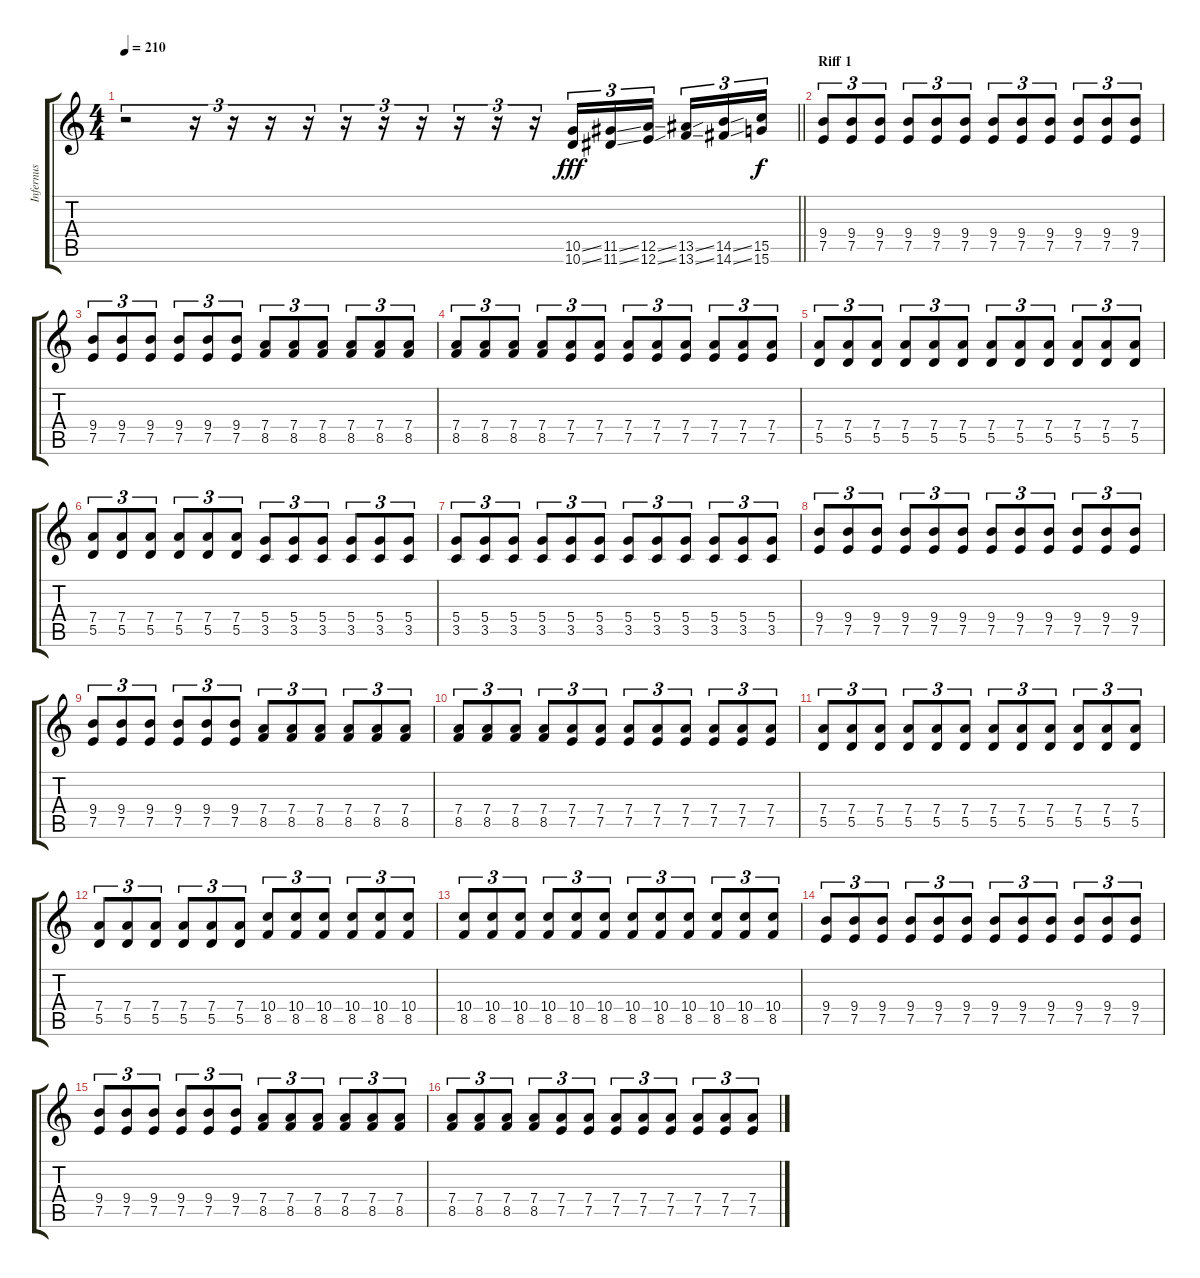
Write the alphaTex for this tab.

\track ("Infernus" "Infernus") {instrument overdrivenguitar}
\staff {score tabs}
\tuning (E4 B3 G3 D3 A2 E2) {hide}
\ts (4 4)
\tempo 210
\clef g2
\barLineRight lightlight
\ks c
r.2{tu (3 2) dy fff instrument overdrivenguitar} r.16{tu (3 2)} r.16{tu (3 2)} r.16{tu (3 2)} r.16{tu (3 2)} r.16{tu (3 2)} r.16{tu (3 2)} r.16{tu (3 2)} r.16{tu (3 2)} r.16{tu (3 2)} r.16{tu (3 2)} (10.5{ss} 10.6{ss}).16{tu (3 2) instrument guitarfretnoise} (11.5{ss} 11.6{ss}).16{tu (3 2)} (12.5{ss} 12.6{ss}).16{tu (3 2)} (13.5{ss} 13.6{ss}).16{tu (3 2)} (14.5{ss} 14.6{ss}).16{tu (3 2)} (15.5 15.6).16{tu (3 2) dy f} |
\section ("" "Riff 1")
(9.4 7.5).8{tu (3 2) instrument distortionguitar} (9.4 7.5).8{tu (3 2)} (9.4 7.5).8{tu (3 2)} (9.4 7.5).8{tu (3 2)} (9.4 7.5).8{tu (3 2)} (9.4 7.5).8{tu (3 2)} (9.4 7.5).8{tu (3 2)} (9.4 7.5).8{tu (3 2)} (9.4 7.5).8{tu (3 2)} (9.4 7.5).8{tu (3 2)} (9.4 7.5).8{tu (3 2)} (9.4 7.5).8{tu (3 2)} |
(9.4 7.5).8{tu (3 2)} (9.4 7.5).8{tu (3 2)} (9.4 7.5).8{tu (3 2)} (9.4 7.5).8{tu (3 2)} (9.4 7.5).8{tu (3 2)} (9.4 7.5).8{tu (3 2)} (7.4 8.5).8{tu (3 2)} (7.4 8.5).8{tu (3 2)} (7.4 8.5).8{tu (3 2)} (7.4 8.5).8{tu (3 2)} (7.4 8.5).8{tu (3 2)} (7.4 8.5).8{tu (3 2)} |
(7.4 8.5).8{tu (3 2)} (7.4 8.5).8{tu (3 2)} (7.4 8.5).8{tu (3 2)} (7.4 8.5).8{tu (3 2)} (7.4 7.5).8{tu (3 2)} (7.4 7.5).8{tu (3 2)} (7.4 7.5).8{tu (3 2)} (7.4 7.5).8{tu (3 2)} (7.4 7.5).8{tu (3 2)} (7.4 7.5).8{tu (3 2)} (7.4 7.5).8{tu (3 2)} (7.4 7.5).8{tu (3 2)} |
(7.4 5.5).8{tu (3 2)} (7.4 5.5).8{tu (3 2)} (7.4 5.5).8{tu (3 2)} (7.4 5.5).8{tu (3 2)} (7.4 5.5).8{tu (3 2)} (7.4 5.5).8{tu (3 2)} (7.4 5.5).8{tu (3 2)} (7.4 5.5).8{tu (3 2)} (7.4 5.5).8{tu (3 2)} (7.4 5.5).8{tu (3 2)} (7.4 5.5).8{tu (3 2)} (7.4 5.5).8{tu (3 2)} |
(7.4 5.5).8{tu (3 2)} (7.4 5.5).8{tu (3 2)} (7.4 5.5).8{tu (3 2)} (7.4 5.5).8{tu (3 2)} (7.4 5.5).8{tu (3 2)} (7.4 5.5).8{tu (3 2)} (5.4 3.5).8{tu (3 2)} (5.4 3.5).8{tu (3 2)} (5.4 3.5).8{tu (3 2)} (5.4 3.5).8{tu (3 2)} (5.4 3.5).8{tu (3 2)} (5.4 3.5).8{tu (3 2)} |
(5.4 3.5).8{tu (3 2)} (5.4 3.5).8{tu (3 2)} (5.4 3.5).8{tu (3 2)} (5.4 3.5).8{tu (3 2)} (5.4 3.5).8{tu (3 2)} (5.4 3.5).8{tu (3 2)} (5.4 3.5).8{tu (3 2)} (5.4 3.5).8{tu (3 2)} (5.4 3.5).8{tu (3 2)} (5.4 3.5).8{tu (3 2)} (5.4 3.5).8{tu (3 2)} (5.4 3.5).8{tu (3 2)} |
(9.4 7.5).8{tu (3 2)} (9.4 7.5).8{tu (3 2)} (9.4 7.5).8{tu (3 2)} (9.4 7.5).8{tu (3 2)} (9.4 7.5).8{tu (3 2)} (9.4 7.5).8{tu (3 2)} (9.4 7.5).8{tu (3 2)} (9.4 7.5).8{tu (3 2)} (9.4 7.5).8{tu (3 2)} (9.4 7.5).8{tu (3 2)} (9.4 7.5).8{tu (3 2)} (9.4 7.5).8{tu (3 2)} |
(9.4 7.5).8{tu (3 2)} (9.4 7.5).8{tu (3 2)} (9.4 7.5).8{tu (3 2)} (9.4 7.5).8{tu (3 2)} (9.4 7.5).8{tu (3 2)} (9.4 7.5).8{tu (3 2)} (7.4 8.5).8{tu (3 2)} (7.4 8.5).8{tu (3 2)} (7.4 8.5).8{tu (3 2)} (7.4 8.5).8{tu (3 2)} (7.4 8.5).8{tu (3 2)} (7.4 8.5).8{tu (3 2)} |
(7.4 8.5).8{tu (3 2)} (7.4 8.5).8{tu (3 2)} (7.4 8.5).8{tu (3 2)} (7.4 8.5).8{tu (3 2)} (7.4 7.5).8{tu (3 2)} (7.4 7.5).8{tu (3 2)} (7.4 7.5).8{tu (3 2)} (7.4 7.5).8{tu (3 2)} (7.4 7.5).8{tu (3 2)} (7.4 7.5).8{tu (3 2)} (7.4 7.5).8{tu (3 2)} (7.4 7.5).8{tu (3 2)} |
(7.4 5.5).8{tu (3 2)} (7.4 5.5).8{tu (3 2)} (7.4 5.5).8{tu (3 2)} (7.4 5.5).8{tu (3 2)} (7.4 5.5).8{tu (3 2)} (7.4 5.5).8{tu (3 2)} (7.4 5.5).8{tu (3 2)} (7.4 5.5).8{tu (3 2)} (7.4 5.5).8{tu (3 2)} (7.4 5.5).8{tu (3 2)} (7.4 5.5).8{tu (3 2)} (7.4 5.5).8{tu (3 2)} |
(7.4 5.5).8{tu (3 2)} (7.4 5.5).8{tu (3 2)} (7.4 5.5).8{tu (3 2)} (7.4 5.5).8{tu (3 2)} (7.4 5.5).8{tu (3 2)} (7.4 5.5).8{tu (3 2)} (10.4 8.5).8{tu (3 2)} (10.4 8.5).8{tu (3 2)} (10.4 8.5).8{tu (3 2)} (10.4 8.5).8{tu (3 2)} (10.4 8.5).8{tu (3 2)} (10.4 8.5).8{tu (3 2)} |
(10.4 8.5).8{tu (3 2)} (10.4 8.5).8{tu (3 2)} (10.4 8.5).8{tu (3 2)} (10.4 8.5).8{tu (3 2)} (10.4 8.5).8{tu (3 2)} (10.4 8.5).8{tu (3 2)} (10.4 8.5).8{tu (3 2)} (10.4 8.5).8{tu (3 2)} (10.4 8.5).8{tu (3 2)} (10.4 8.5).8{tu (3 2)} (10.4 8.5).8{tu (3 2)} (10.4 8.5).8{tu (3 2)} |
(9.4 7.5).8{tu (3 2)} (9.4 7.5).8{tu (3 2)} (9.4 7.5).8{tu (3 2)} (9.4 7.5).8{tu (3 2)} (9.4 7.5).8{tu (3 2)} (9.4 7.5).8{tu (3 2)} (9.4 7.5).8{tu (3 2)} (9.4 7.5).8{tu (3 2)} (9.4 7.5).8{tu (3 2)} (9.4 7.5).8{tu (3 2)} (9.4 7.5).8{tu (3 2)} (9.4 7.5).8{tu (3 2)} |
(9.4 7.5).8{tu (3 2)} (9.4 7.5).8{tu (3 2)} (9.4 7.5).8{tu (3 2)} (9.4 7.5).8{tu (3 2)} (9.4 7.5).8{tu (3 2)} (9.4 7.5).8{tu (3 2)} (7.4 8.5).8{tu (3 2)} (7.4 8.5).8{tu (3 2)} (7.4 8.5).8{tu (3 2)} (7.4 8.5).8{tu (3 2)} (7.4 8.5).8{tu (3 2)} (7.4 8.5).8{tu (3 2)} |
(7.4 8.5).8{tu (3 2)} (7.4 8.5).8{tu (3 2)} (7.4 8.5).8{tu (3 2)} (7.4 8.5).8{tu (3 2)} (7.4 7.5).8{tu (3 2)} (7.4 7.5).8{tu (3 2)} (7.4 7.5).8{tu (3 2)} (7.4 7.5).8{tu (3 2)} (7.4 7.5).8{tu (3 2)} (7.4 7.5).8{tu (3 2)} (7.4 7.5).8{tu (3 2)} (7.4 7.5).8{tu (3 2)}
